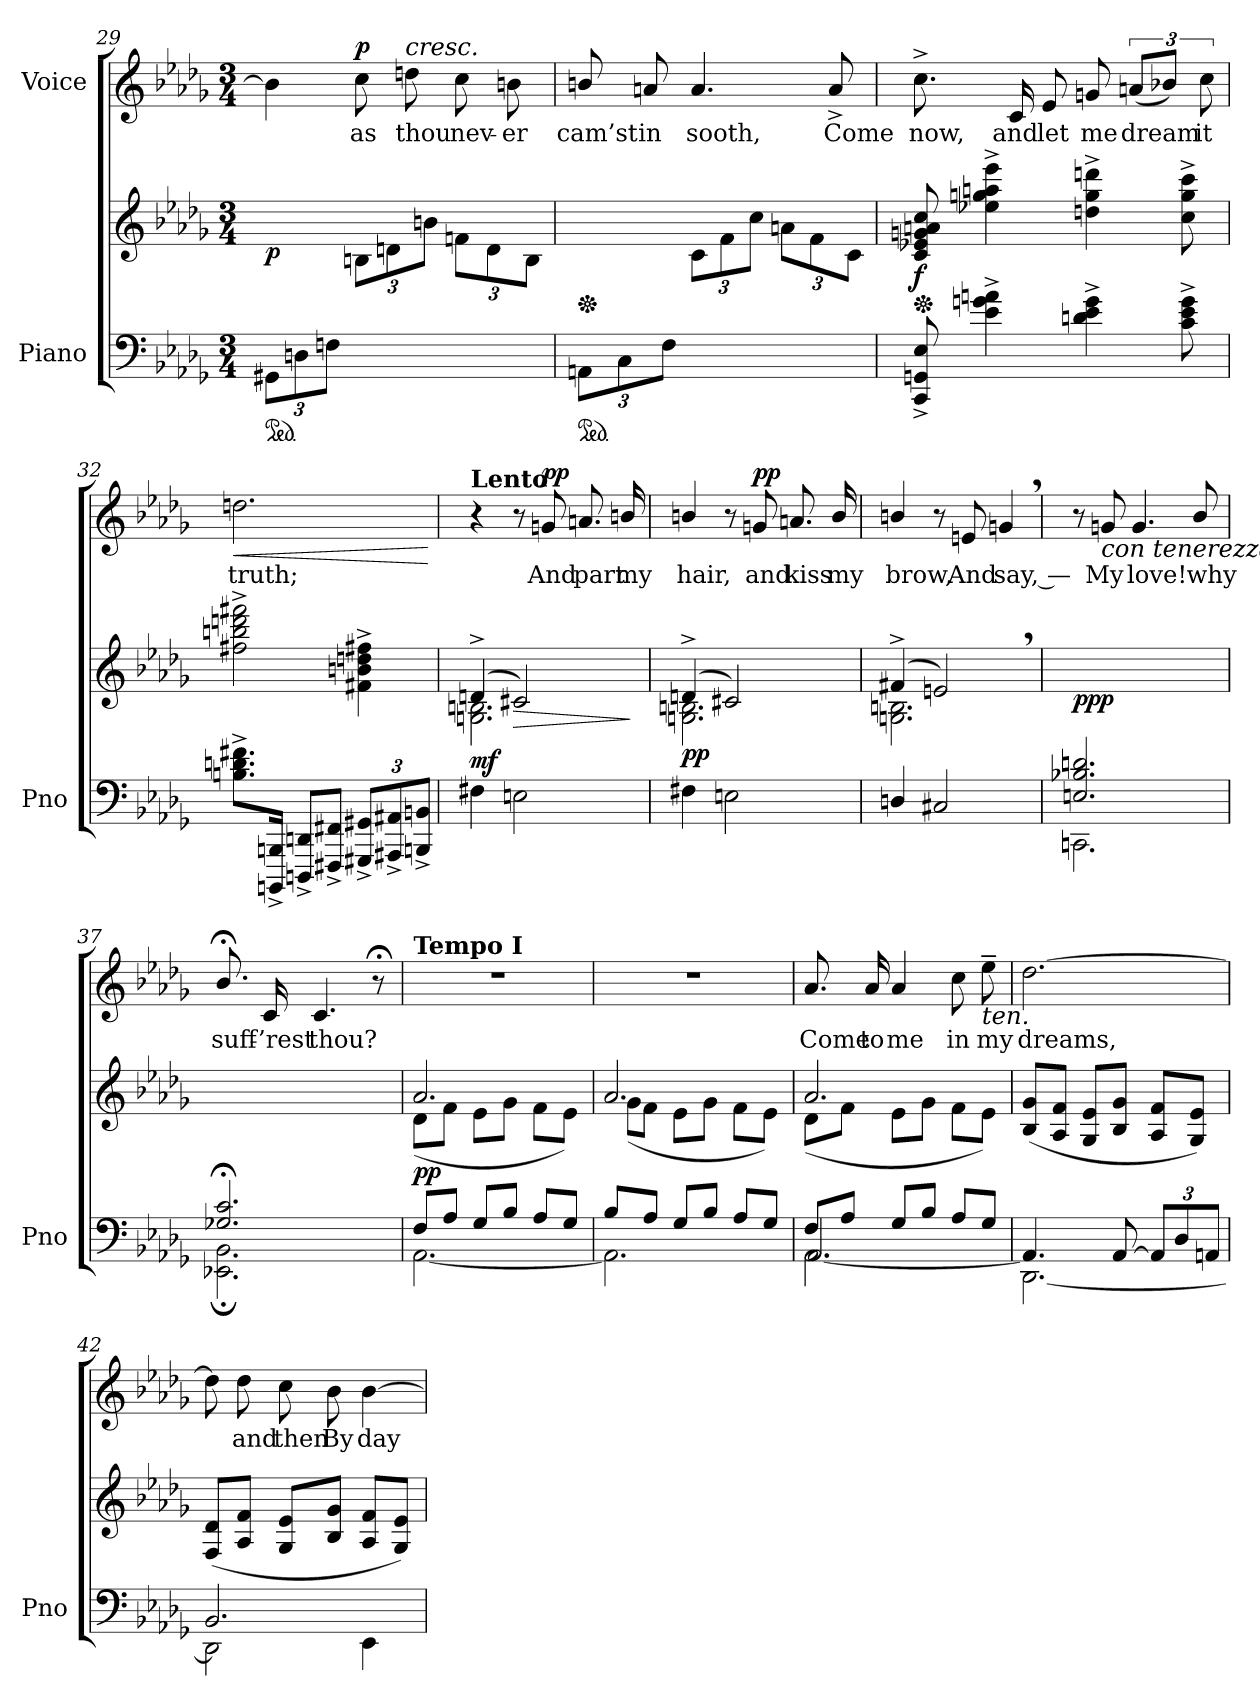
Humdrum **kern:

**kern	**kern	**dynam	**kern	**text	**dynam
*part2	*part2	*part2	*part1	*part1	*part1
*staff3	*staff2	*staff2/3	*staff1	*staff1	*staff1
*I"Piano	*	*	*I"Voice	*	*
*I'Pno	*	*	*	*	*
*clefF4	*clefG2	*	*clefG2	*	*
*k[b-e-a-d-g-]	*k[b-e-a-d-g-]	*	*k[b-e-a-d-g-]	*	*
*M3/4	*M3/4	*	*M3/4	*	*
*ped	*	*	*	*	*
*Xbrackettup	*	*	*	*	*
=29	=29	=29	=29	=29	=29
*	*^	*	*	*	*
!	!	!	!LO:DY:b	!	!	!
(12GG#X\L	2.ryy	4ryy	p	4b\]	.	.
12Dn\	.	.	.	.	.	.
12Fn\J	.	.	.	.	.	.
*	*	*Xbrackettup	*	*	*	*
!	!	!	!	!	!LO:LY:b	!LO:DY:a
2ryy	.	12Bn\L	.	8cc\	as	p
.	.	12dn\	.	.	.	.
!	!	!	!	!LO:TX:a:i:t=cresc.	!	!
!	!	!	!	!	!LO:LY:b	!
.	.	.	.	8ddn\	thou	.
.	.	12bn\J	.	.	.	.
!	!	!	!	!	!LO:LY:b	!
.	.	12fn\L	.	8cc\	nev-	.
.	.	12d\	.	.	.	.
!	!	!	!	!	!LO:LY:b	!
.	.	.	.	8bn\	-er	.
.	.	12B\J)	.	.	.	.
!!LO:LB:g=z
=30	=30	=30	=30	=30	=30	=30
*ped	*	*	*	*	*	*
*	*Xped	*	*	*	*	*
!	!	!	!	!	!LO:LY:b	!
(>12AAn\L	2.ryy	4ryy	.	8bn/	cam’st	.
12C\	.	.	.	.	.	.
!	!	!	!	!	!LO:LY:b	!
.	.	.	.	8an/	in	.
12F\J	.	.	.	.	.	.
!	!	!	!	!	!LO:LY:b	!
2ryy	.	12c\L	.	4.a/	sooth,	.
.	.	12f\	.	.	.	.
.	.	12cc\J	.	.	.	.
.	.	12an\L	.	.	.	.
.	.	12f\	.	.	.	.
!	!	!	!	!	!LO:LY:b	!LO:DY:a
!	!	!	!	!	!	!LO:DY:n=1:a
.	.	.	.	8a^>/	Come	f other-dynamics
.	.	12c\J)	.	.	.	.
*	*v	*v	*	*	*	*
=31	=31	=31	=31	=31	=31
*	*Xped	*	*	*	*
*	*^	*	*	*	*
!	!LO:TX:b:i:t=animato	!	!	!	!	!
!	!	!	!LO:DY:b	!	!LO:LY:b	!
*	*v	*v	*	*	*	*
8CC/^ 8GGn/^ 8E-/^	8c/ 8e-X/ 8gn/ 8an/ 8cc/	f	8.cc^\	now,	.
4e-\^ 4gn\^ 4an\^	4ee-X\^ 4ggn\^ 4aan\^ 4eee-\^	.	.	.	.
!	!	!	!	!LO:LY:b	!
.	.	.	16c/	and	.
!	!	!	!	!LO:LY:b	!
.	.	.	8e-/	let	.
!	!	!	!	!LO:LY:b	!
4dn\^ 4e-\^ 4g\^	4ddn\^ 4gg\^ 4dddn\^	.	8gn/	me	.
!	!	!	!	!LO:LY:b	!
.	.	.	(12an/L	dream	.
.	.	.	12b-X/J)	.	.
8c\^ 8e-\^ 8g\^	8cc\^ 8gg\^ 8ccc\^	.	.	.	.
!	!	!	!	!LO:LY:b	!
.	.	.	12cc\	it	.
=32	=32	=32	=32	=32	=32
!	!	!	!	!LO:LY:b	!LO:HP:b
8.Bn\^ 8.dn\^ 8.f#X\^L	2ff#X\^ 2bbn\^ 2dddn\^ 2fff#X\^	.	2.ddn\	truth;	<
16BBBBn/^> 16BBBn/^>Jk	.	.	.	.	.
8DDDn/^> 8DDn/^>L	.	.	.	.	.
8FFF#X/^> 8FF#X/^>J	.	.	.	.	.
*brackettup	*	*	*	*	*
12GGG#X/^> 12GG#X/^>L	4f#X\^ 4bn\^ 4ddn\^ 4ff#X\^	.	.	.	.
12AAA#X/^> 12AA#X/^>	.	.	.	.	.
12BBBn/^> 12BBn/^>J	.	.	.	.	.
.	.	.	.	.	[
!!LO:LB:g=z
=33	=33	=33	=33	=33	=33
*	*^	*	*	*	*
!	!	!	!	!LO:TX:a:B:t=Lento	!	!
!	!	!	!LO:DY:b	!	!	!
4F#X\	(4dn^/	2.Gn\ 2.Bn\	mf	4r	.	.
!	!	!	!LO:HP:b	!	!	!
2En\	2c#X/)	.	>	8r	.	.
!	!	!	!	!	!LO:LY:b	!LO:DY:a
.	.	.	.	8gn/	And	pp
!	!	!	!	!	!LO:LY:b	!
.	.	.	.	8.an/	part	.
!	!	!	!	!	!LO:LY:b	!
.	.	.	.	16bn/	my	.
*	*v	*v	*	*	*	*
.	.	]	.	.	.
=34	=34	=34	=34	=34	=34
*	*^	*	*	*	*
!	!	!	!LO:DY:b	!	!LO:LY:b	!
4F#X\	(4dn^/	2.Gn\ 2.Bn\	pp	4bn/	hair,	.
2En\	2c#X/)	.	.	8r	.	.
!	!	!	!	!	!LO:LY:b	!LO:DY:a
.	.	.	.	8gn/	and	pp
!	!	!	!	!	!LO:LY:b	!
.	.	.	.	8.an/	kiss	.
!	!	!	!	!	!LO:LY:b	!
.	.	.	.	16b/	my	.
=35	=35	=35	=35	=35	=35	=35
!	!	!	!	!	!LO:LY:b	!
4Dn/	(4f#X^/	2.Gn\ 2.Bn\	.	4bn/	brow,	.
2C#X/	2en,/)	.	.	8r	.	.
!	!	!	!	!	!LO:LY:b	!
.	.	.	.	8en/	And	.
!	!	!	!	!	!LO:LY:b	!
.	.	.	.	4gn,/	say, —	.
*	*v	*v	*	*	*	*
!!LO:LB:g=z
=36	=36	=36	=36	=36	=36
*^	*	*	*	*	*
!	!	!	!LO:DY:b	!	!	!
2.En/ 2.B-X/ 2.dn/	2.CCn\	2.ryy	ppp	8r	.	.
!	!	!	!	!LO:TX:b:i:t=con tenerezza	!	!
!	!	!	!	!	!LO:LY:b	!
.	.	.	.	8gn/	My	.
!	!	!	!	!	!LO:LY:b	!
.	.	.	.	4.g/	love!	.
!	!	!	!	!	!LO:LY:b	!
.	.	.	.	8b-/	why	.
=37	=37	=37	=37	=37	=37	=37
!	!	!	!	!	!LO:LY:b	!
2.G-X/;< 2.c/;<	2.EE-X\; 2.BB-\;	2.ryy	.	8.b-;</	suff-	.
!	!	!	!	!	!LO:LY:b	!
.	.	.	.	16c/	-’rest	.
!	!	!	!	!	!LO:LY:b	!
.	.	.	.	4.c/	thou?	.
.	.	.	.	8r;<	.	.
=38	=38	=38	=38	=38	=38	=38
*	*	*^	*	*	*	*
!	!	!	!	!	!LO:TX:a:B:t=Tempo I	!	!
!	!	!	!	!LO:DY:b	!	!	!
8F/L	[2.AA-\	2.a-/	(8d-\L	pp	2.r	.	.
8A-/J	.	.	8f\J	.	.	.	.
8G-/L	.	.	8e-\L	.	.	.	.
8B-/J	.	.	8g-\J	.	.	.	.
8A-/L	.	.	8f\L	.	.	.	.
8G-/J	.	.	8e-\J)	.	.	.	.
=39	=39	=39	=39	=39	=39	=39	=39
8B-/L	2.AA-\]	2.a-/	(8g-\L	.	2.r	.	.
8A-/J	.	.	8f\J	.	.	.	.
8G-/L	.	.	8e-\L	.	.	.	.
8B-/J	.	.	8g-\J	.	.	.	.
8A-/L	.	.	8f\L	.	.	.	.
8G-/J	.	.	8e-\J)	.	.	.	.
!!LO:PB:g=z
=40	=40	=40	=40	=40	=40	=40	=40
*	*^	*	*	*	*	*	*
!	!	!	!	!	!	!	!LO:LY:b	!LO:DY:a
!	!	!	!	!	!	!	!	!LO:DY:n=1:a
8F/L	[>2.AA-/	2.AA-\	2.a-/	(<8d-\L	.	8.a-/	Come	pp other-dynamics
8A-/J	.	.	.	8f\J	.	.	.	.
!	!	!	!	!	!	!	!LO:LY:b	!
.	.	.	.	.	.	16a-/	to	.
!	!	!	!	!	!	!	!LO:LY:b	!
8G-/L	.	.	.	8e-\L	.	4a-/	me	.
8B-/J	.	.	.	8g-\J	.	.	.	.
!	!	!	!	!	!	!	!LO:LY:b	!
8A-/L	.	.	.	8f\L	.	8cc\	in	.
!	!	!	!	!	!	!LO:TX:b:i:t=ten.	!	!
!	!	!	!	!	!	!	!LO:LY:b	!
8G-/J	.	.	.	8e-\J)	.	8ee-~\	my	.
*	*v	*v	*	*	*	*	*	*
=41	=41	=41	=41	=41	=41	=41	=41
!	!	!	!	!	!	!LO:LY:b	!
*	*	*v	*v	*	*	*	*
4.AA-/]	[2.DD-\	(>8B-/ 8g-/L	.	[2.dd-\	dreams,	.
.	.	8A-/ 8f/J	.	.	.	.
.	.	8G-/ 8e-/L	.	.	.	.
[<8AA-/	.	8B-/ 8g-/J	.	.	.	.
*Xbrackettup	*	*	*	*	*	*
12AA-/L]	.	8A-/ 8f/L	.	.	.	.
12D-/	.	.	.	.	.	.
.	.	8G-/ 8e-/J)	.	.	.	.
12AAn/J	.	.	.	.	.	.
=42	=42	=42	=42	=42	=42	=42
2.BB-/	2DD-\]	(>8F/ 8d-/L	.	8dd-\]	.	.
!	!	!	!	!	!LO:LY:b	!
.	.	8A-/ 8f/J	.	8dd-\	and	.
!	!	!	!	!	!LO:LY:b	!
.	.	8G-/ 8e-/L	.	8cc\	then	.
!	!	!	!	!	!LO:LY:b	!
.	.	8B-/ 8g-/J	.	8b-\	By	.
!	!	!	!	!	!LO:LY:b	!
.	4EE-\	8A-/ 8f/L	.	[4b-\	day	.
.	.	8G-/ 8e-/J)	.	.	.	.
*v	*v	*	*	*	*	*
=	=	=	=	=	=
*-	*-	*-	*-	*-	*-
